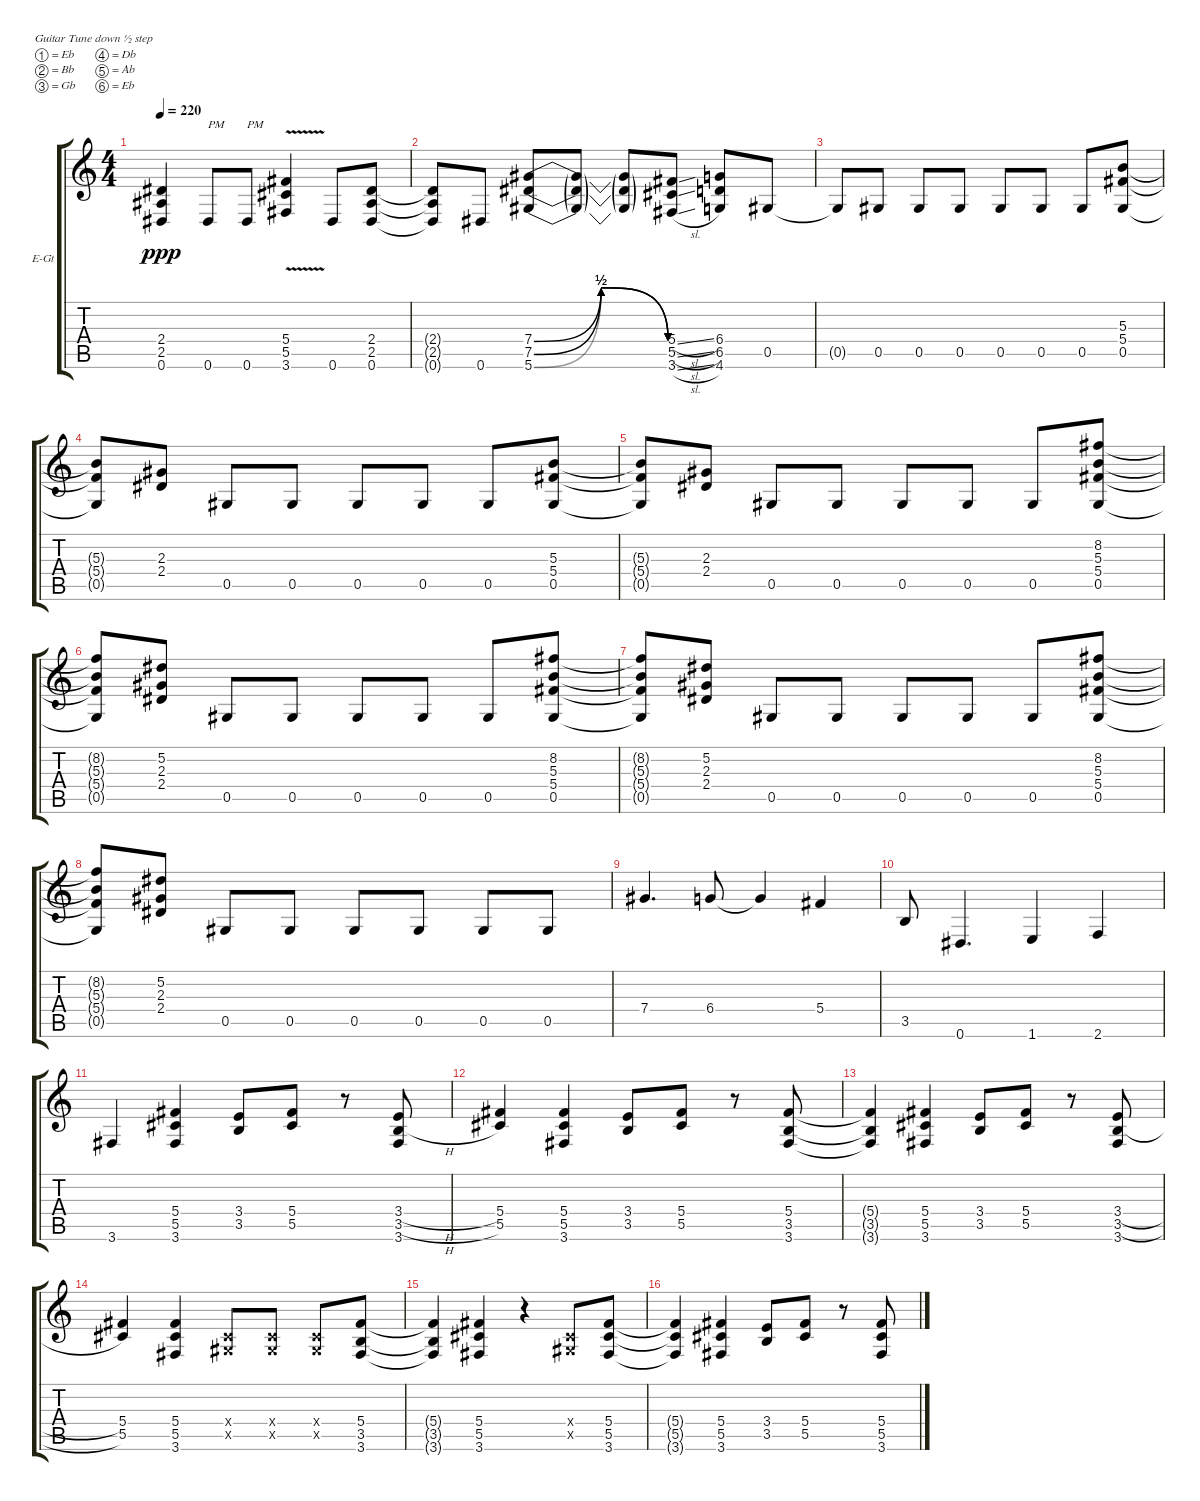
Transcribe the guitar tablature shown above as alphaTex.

\bracketExtendMode groupsimilarinstruments
\firstSystemTrackNameOrientation horizontal
\otherSystemsTrackNameOrientation horizontal
\track ("Guitar 2" "E-Gt") {instrument acousticgrandpiano}
\staff {score tabs}
\tuning (Eb4 Bb3 Gb3 Db3 Ab2 Eb2)
\displaytranspose 12
\ts (4 4)
\tempo 220
\clef g2
\ks c
(2.4{t} 2.5{t} 0.6{t}).4{dy ppp} 0.6.8{txt "PM"} 0.6.8{txt "PM"} (5.4{v} 5.5{v} 3.6{v}).4 0.6.8 (2.4 2.5 0.6).8 |
(2.4{t} 2.5{t} 0.6{t}).8 0.6.8 (7.4{be (bendrelease 0 0 30 2 30 2 60 0)} 7.5{be (bendrelease 0 0 30 2 30 2 60 0)} 5.6{be (bendrelease 0 0 30 2 30 2 60 0)}).8 (7.4{t} 7.5{t} 5.6{t}).8 (7.4{t} 7.5{t} 5.6{t}).8 (5.4{sl} 5.5{sl} 3.6{sl}).8 (6.4 6.5 4.6).8 0.5.8 |
0.5{t}.8 0.5.8 0.5.8 0.5.8 0.5.8 0.5.8 0.5.8 (5.3 5.4 0.5).8 |
(5.3{t} 5.4{t} 0.5{t}).8 (2.3 2.4).8 0.5.8 0.5.8 0.5.8 0.5.8 0.5.8 (5.3 5.4 0.5).8 |
(5.3{t} 5.4{t} 0.5{t}).8 (2.3 2.4).8 0.5.8 0.5.8 0.5.8 0.5.8 0.5.8 (8.2 5.3 5.4 0.5).8 |
(8.2{t} 5.3{t} 5.4{t} 0.5{t}).8 (5.2 2.3 2.4).8 0.5.8 0.5.8 0.5.8 0.5.8 0.5.8 (8.2 5.3 5.4 0.5).8 |
(8.2{t} 5.3{t} 5.4{t} 0.5{t}).8 (5.2 2.3 2.4).8 0.5.8 0.5.8 0.5.8 0.5.8 0.5.8 (8.2 5.3 5.4 0.5).8 |
(8.2{t} 5.3{t} 5.4{t} 0.5{t}).8 (5.2 2.3 2.4).8 0.5.8 0.5.8 0.5.8 0.5.8 0.5.8 0.5.8 |
7.4.4{d} 6.4.8 6.4{t}.4 5.4.4 |
3.5.8 0.6.4{d} 1.6.4 2.6.4 |
3.6.4 (5.4 5.5 3.6).4 (3.4 3.5).8 (5.4 5.5).8 r.8 (3.4{h} 3.5{h} 3.6).8 |
(5.4 5.5).4 (5.4 5.5 3.6).4 (3.4 3.5).8 (5.4 5.5).8 r.8 (5.4 3.5 3.6).8 |
(5.4{t} 3.5{t} 3.6{t}).4 (5.4 5.5 3.6).4 (3.4 3.5).8 (5.4 5.5).8 r.8 (3.4{h} 3.5{h} 3.6).8 |
(5.4 5.5).4 (5.4 5.5 3.6).4 (0.4{x} 0.5{x}).8 (0.4{x} 0.5{x}).8 (0.4{x} 0.5{x}).8 (5.4 3.5 3.6).8 |
(5.4{t} 3.5{t} 3.6{t}).4 (5.4 5.5 3.6).4 r.4 (0.4{x} 0.5{x}).8 (5.4 5.5 3.6).8 |
(5.4{t} 5.5{t} 3.6{t}).4 (5.4 5.5 3.6).4 (3.4 3.5).8 (5.4 5.5).8 r.8 (5.4 5.5 3.6).8
